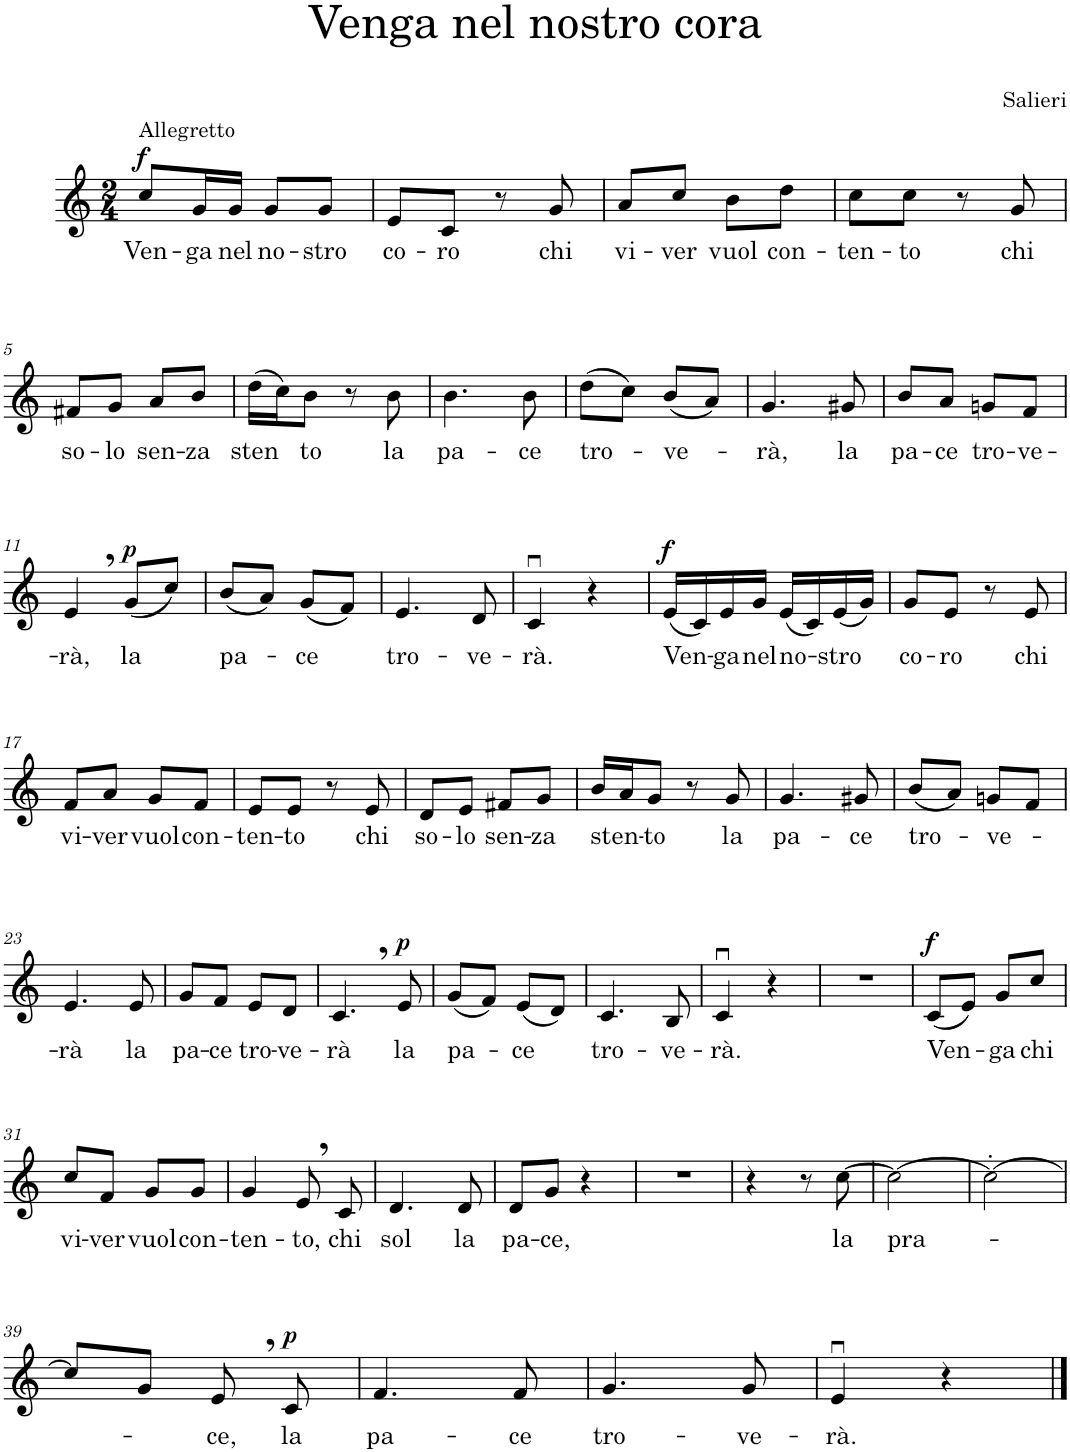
**kern	**text	**dynam
*part1	*part1	*part1
*staff1	*staff1	*staff1
*I"VOCI	*	*
*I'Voci	*	*
*clefG2	*	*
*k[]	*	*
*M2/4	*	*
=1	=1	=1
!LO:TX:a:t=Allegretto	!	!
!	!LO:LY:b	!LO:DY:a
8cc/L	Ven-	f
!	!LO:LY:b	!
16g/L	-ga	.
!	!LO:LY:b	!
16g/JJ	nel	.
!	!LO:LY:b	!
8g/L	no-	.
!	!LO:LY:b	!
8g/J	-stro	.
=2	=2	=2
!	!LO:LY:b	!
8e/L	co-	.
!	!LO:LY:b	!
8c/J	-ro	.
8r	.	.
!	!LO:LY:b	!
8g/	chi	.
=3	=3	=3
!	!LO:LY:b	!
8a/L	vi-	.
!	!LO:LY:b	!
8cc/J	-ver	.
!	!LO:LY:b	!
8b\L	vuol	.
!	!LO:LY:b	!
8dd\J	con-	.
=4	=4	=4
!	!LO:LY:b	!
8cc\L	-ten-	.
!	!LO:LY:b	!
8cc\J	-to	.
8r	.	.
!	!LO:LY:b	!
8g/	chi	.
!!LO:LB:g=z
=5	=5	=5
!	!LO:LY:b	!
8f#X/L	so-	.
!	!LO:LY:b	!
8g/J	-lo	.
!	!LO:LY:b	!
8a/L	sen-	.
!	!LO:LY:b	!
8b/J	-za	.
=6	=6	=6
!	!LO:LY:b	!
(16dd\LL	sten	.
16cc\J)	.	.
!	!LO:LY:b	!
8b\J	to	.
8r	.	.
!	!LO:LY:b	!
8b\	la	.
=7	=7	=7
!	!LO:LY:b	!
4.b\	pa-	.
!	!LO:LY:b	!
8b\	-ce	.
=8	=8	=8
!	!LO:LY:b	!
(8dd\L	tro-	.
8cc\J)	.	.
!	!LO:LY:b	!
(8b/L	-ve-	.
8a/J)	.	.
=9	=9	=9
!	!LO:LY:b	!
4.g/	-rà,	.
!	!LO:LY:b	!
8g#X/	la	.
=10	=10	=10
!	!LO:LY:b	!
8b/L	pa-	.
!	!LO:LY:b	!
8a/J	-ce	.
!	!LO:LY:b	!
8gn/L	tro-	.
!	!LO:LY:b	!
8f/J	-ve-	.
!!LO:LB:g=z
=11	=11	=11
!	!LO:LY:b	!
4e,/	-rà,	.
!	!LO:LY:b	!LO:DY:a
(8g/L	la	p
8cc/J)	.	.
=12	=12	=12
!	!LO:LY:b	!
(8b/L	pa-	.
8a/J)	.	.
!	!LO:LY:b	!
(8g/L	-ce	.
8f/J)	.	.
=13	=13	=13
!	!LO:LY:b	!
4.e/	tro-	.
!	!LO:LY:b	!
8d/	-ve-	.
=14	=14	=14
!	!LO:LY:b	!
4cu/	-rà.	.
4r	.	.
=15	=15	=15
!	!LO:LY:b	!LO:DY:a
(16e/LL	Ven-	f
16c/)	.	.
!	!LO:LY:b	!
16e/	-ga	.
!	!LO:LY:b	!
16g/JJ	nel	.
!	!LO:LY:b	!
(16e/LL	no-	.
16c/)	.	.
!	!LO:LY:b	!
(16e/	-stro	.
16g/JJ)	.	.
=16	=16	=16
!	!LO:LY:b	!
8g/L	co-	.
!	!LO:LY:b	!
8e/J	-ro	.
8r	.	.
!	!LO:LY:b	!
8e/	chi	.
!!LO:LB:g=z
=17	=17	=17
!	!LO:LY:b	!
8f/L	vi-	.
!	!LO:LY:b	!
8a/J	-ver	.
!	!LO:LY:b	!
8g/L	vuol	.
!	!LO:LY:b	!
8f/J	con-	.
=18	=18	=18
!	!LO:LY:b	!
8e/L	-ten-	.
!	!LO:LY:b	!
8e/J	-to	.
8r	.	.
!	!LO:LY:b	!
8e/	chi	.
=19	=19	=19
!	!LO:LY:b	!
8d/L	so-	.
!	!LO:LY:b	!
8e/J	-lo	.
!	!LO:LY:b	!
8f#X/L	sen-	.
!	!LO:LY:b	!
8g/J	-za	.
=20	=20	=20
!	!LO:LY:b	!
16b/LL	sten-	.
16a/J	.	.
!	!LO:LY:b	!
8g/J	-to	.
8r	.	.
!	!LO:LY:b	!
8g/	la	.
=21	=21	=21
!	!LO:LY:b	!
4.g/	pa-	.
!	!LO:LY:b	!
8g#X/	-ce	.
=22	=22	=22
!	!LO:LY:b	!
(8b/L	tro-	.
8a/J)	.	.
!	!LO:LY:b	!
8gn/L	-ve-	.
8f/J	.	.
!!LO:LB:g=z
=23	=23	=23
!	!LO:LY:b	!
4.e/	-rà	.
!	!LO:LY:b	!
8e/	la	.
=24	=24	=24
!	!LO:LY:b	!
8g/L	pa-	.
!	!LO:LY:b	!
8f/J	-ce	.
!	!LO:LY:b	!
8e/L	tro-	.
!	!LO:LY:b	!
8d/J	-ve-	.
=25	=25	=25
!	!LO:LY:b	!
4.c,/	-rà	.
!	!LO:LY:b	!LO:DY:a
8e/	la	p
=26	=26	=26
!	!LO:LY:b	!
(8g/L	pa-	.
8f/J)	.	.
!	!LO:LY:b	!
(8e/L	-ce	.
8d/J)	.	.
=27	=27	=27
!	!LO:LY:b	!
4.c/	tro-	.
!	!LO:LY:b	!
8B/	-ve-	.
=28	=28	=28
!	!LO:LY:b	!
4cu/	-rà.	.
4r	.	.
=29	=29	=29
2r	.	.
=30	=30	=30
!	!LO:LY:b	!LO:DY:a
(8c/L	Ven-	f
8e/J)	.	.
!	!LO:LY:b	!
8g/L	-ga	.
!	!LO:LY:b	!
8cc/J	chi	.
!!LO:LB:g=z
=31	=31	=31
!	!LO:LY:b	!
8cc/L	vi-	.
!	!LO:LY:b	!
8f/J	-ver	.
!	!LO:LY:b	!
8g/L	vuol	.
!	!LO:LY:b	!
8g/J	con-	.
=32	=32	=32
!	!LO:LY:b	!
4g/	-ten-	.
!	!LO:LY:b	!
8e,/	-to,	.
!	!LO:LY:b	!
8c/	chi	.
=33	=33	=33
!	!LO:LY:b	!
4.d/	sol	.
!	!LO:LY:b	!
8d/	la	.
=34	=34	=34
!	!LO:LY:b	!
8d/L	pa-	.
!	!LO:LY:b	!
8g/J	-ce,	.
4r	.	.
=35	=35	=35
2r	.	.
=36	=36	=36
4r	.	.
8r	.	.
!	!LO:LY:b	!
[8cc\	la	.
=37	=37	=37
!	!LO:LY:b	!
2cc\_	pra-	.
=38	=38	=38
2cc'\_	.	.
!!LO:LB:g=z
=39	=39	=39
8cc/L]	.	.
8g/J	.	.
!	!LO:LY:b	!
8e,/	-ce,	.
!	!LO:LY:b	!LO:DY:a
8c/	la	p
=40	=40	=40
!	!LO:LY:b	!
4.f/	pa-	.
!	!LO:LY:b	!
8f/	-ce	.
=41	=41	=41
!	!LO:LY:b	!
4.g/	tro-	.
!	!LO:LY:b	!
8g/	-ve-	.
=42	=42	=42
!	!LO:LY:b	!
4eu/	-rà.	.
4r	.	.
==	==	==
*-	*-	*-
